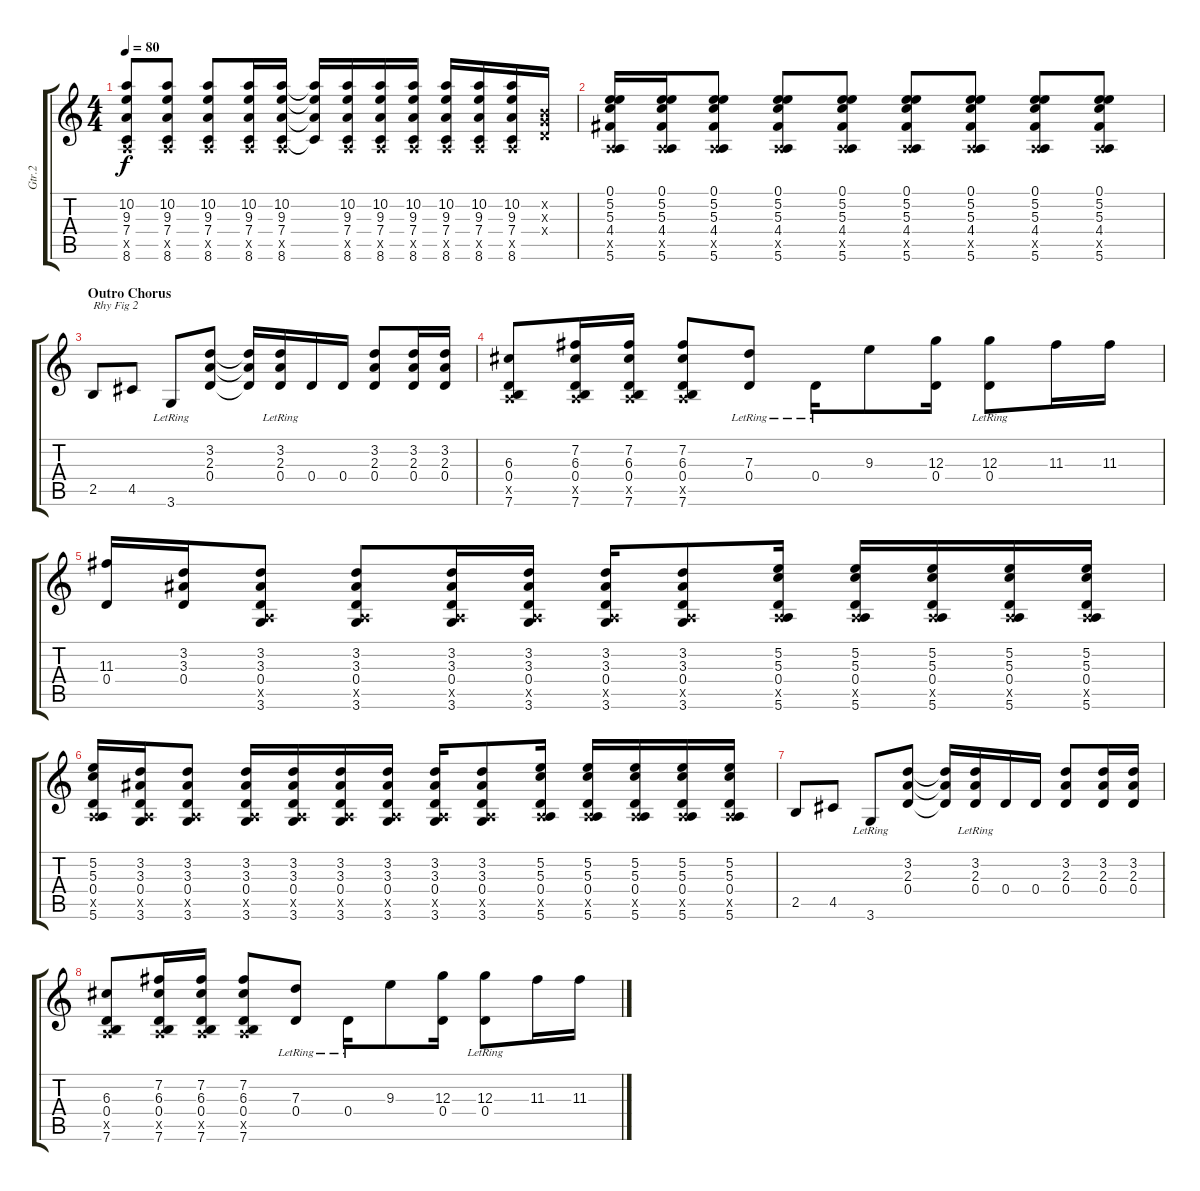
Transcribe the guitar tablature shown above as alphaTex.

\track ("Gtr.2" "Gtr.2") {instrument electricguitarclean}
\staff {score tabs}
\tuning (E4 B3 G3 D3 A2 E2) {hide}
\ts (4 4)
\tempo 80
\clef g2
\ks c
(10.2 9.3 7.4 0.5{x} 8.6).8{dy f} (10.2 9.3 7.4 0.5{x} 8.6).8 (10.2 9.3 7.4 0.5{x} 8.6).8 (10.2 9.3 7.4 0.5{x} 8.6).16 (10.2 9.3 7.4 0.5{x} 8.6).16 (10.2{t} 9.3{t} 7.4{t} 8.6{t}).16 (10.2 9.3 7.4 0.5{x} 8.6).16 (10.2 9.3 7.4 0.5{x} 8.6).16 (10.2 9.3 7.4 0.5{x} 8.6).16 (10.2 9.3 7.4 0.5{x} 8.6).16 (10.2 9.3 7.4 0.5{x} 8.6).16 (10.2 9.3 7.4 0.5{x} 8.6).16 (0.2{x} 0.3{x} 0.4{x}).16 |
(0.1 5.2 5.3 4.4 0.5{x} 5.6).16 (0.1 5.2 5.3 4.4 0.5{x} 5.6).16 (0.1 5.2 5.3 4.4 0.5{x} 5.6).8 (0.1 5.2 5.3 4.4 0.5{x} 5.6).8 (0.1 5.2 5.3 4.4 0.5{x} 5.6).8 (0.1 5.2 5.3 4.4 0.5{x} 5.6).8 (0.1 5.2 5.3 4.4 0.5{x} 5.6).8 (0.1 5.2 5.3 4.4 0.5{x} 5.6).8 (0.1 5.2 5.3 4.4 0.5{x} 5.6).8 |
\section ("" "Outro Chorus")
2.5.8{txt "Rhy Fig 2"} 4.5.8 3.6{lr}.8 (3.2 2.3 0.4).8 (3.2{t} 2.3{t} 0.4{t}).16 (3.2{lr} 2.3{lr} 0.4).16 0.4.16 0.4.16 (3.2 2.3 0.4).8 (3.2 2.3 0.4).16 (3.2 2.3 0.4).16 |
(6.3 0.4 0.5{x} 7.6).8 (7.2 6.3 0.4 0.5{x} 7.6).16 (7.2 6.3 0.4 0.5{x} 7.6).16 (7.2 6.3 0.4 0.5{x} 7.6).8 (7.3{lr} 0.4).8 0.4{lr}.16 9.3.8 (12.3 0.4).16 (12.3 0.4{lr}).8 11.3.16 11.3.16 |
(11.3 0.4).16 (3.2 3.3 0.4).16 (3.2 3.3 0.4 0.5{x} 3.6).8 (3.2 3.3 0.4 0.5{x} 3.6).8 (3.2 3.3 0.4 0.5{x} 3.6).16 (3.2 3.3 0.4 0.5{x} 3.6).16 (3.2 3.3 0.4 0.5{x} 3.6).16 (3.2 3.3 0.4 0.5{x} 3.6).8 (5.2 5.3 0.4 0.5{x} 5.6).16 (5.2 5.3 0.4 0.5{x} 5.6).16 (5.2 5.3 0.4 0.5{x} 5.6).16 (5.2 5.3 0.4 0.5{x} 5.6).16 (5.2 5.3 0.4 0.5{x} 5.6).16 |
(5.2 5.3 0.4 0.5{x} 5.6).16 (3.2 3.3 0.4 0.5{x} 3.6).16 (3.2 3.3 0.4 0.5{x} 3.6).8 (3.2 3.3 0.4 0.5{x} 3.6).16 (3.2 3.3 0.4 0.5{x} 3.6).16 (3.2 3.3 0.4 0.5{x} 3.6).16 (3.2 3.3 0.4 0.5{x} 3.6).16 (3.2 3.3 0.4 0.5{x} 3.6).16 (3.2 3.3 0.4 0.5{x} 3.6).8 (5.2 5.3 0.4 0.5{x} 5.6).16 (5.2 5.3 0.4 0.5{x} 5.6).16 (5.2 5.3 0.4 0.5{x} 5.6).16 (5.2 5.3 0.4 0.5{x} 5.6).16 (5.2 5.3 0.4 0.5{x} 5.6).16 |
2.5.8 4.5.8 3.6{lr}.8 (3.2 2.3 0.4).8 (3.2{t} 2.3{t} 0.4{t}).16 (3.2{lr} 2.3{lr} 0.4).16 0.4.16 0.4.16 (3.2 2.3 0.4).8 (3.2 2.3 0.4).16 (3.2 2.3 0.4).16 |
(6.3 0.4 0.5{x} 7.6).8 (7.2 6.3 0.4 0.5{x} 7.6).16 (7.2 6.3 0.4 0.5{x} 7.6).16 (7.2 6.3 0.4 0.5{x} 7.6).8 (7.3{lr} 0.4).8 0.4{lr}.16 9.3.8 (12.3 0.4).16 (12.3 0.4{lr}).8 11.3.16 11.3.16
